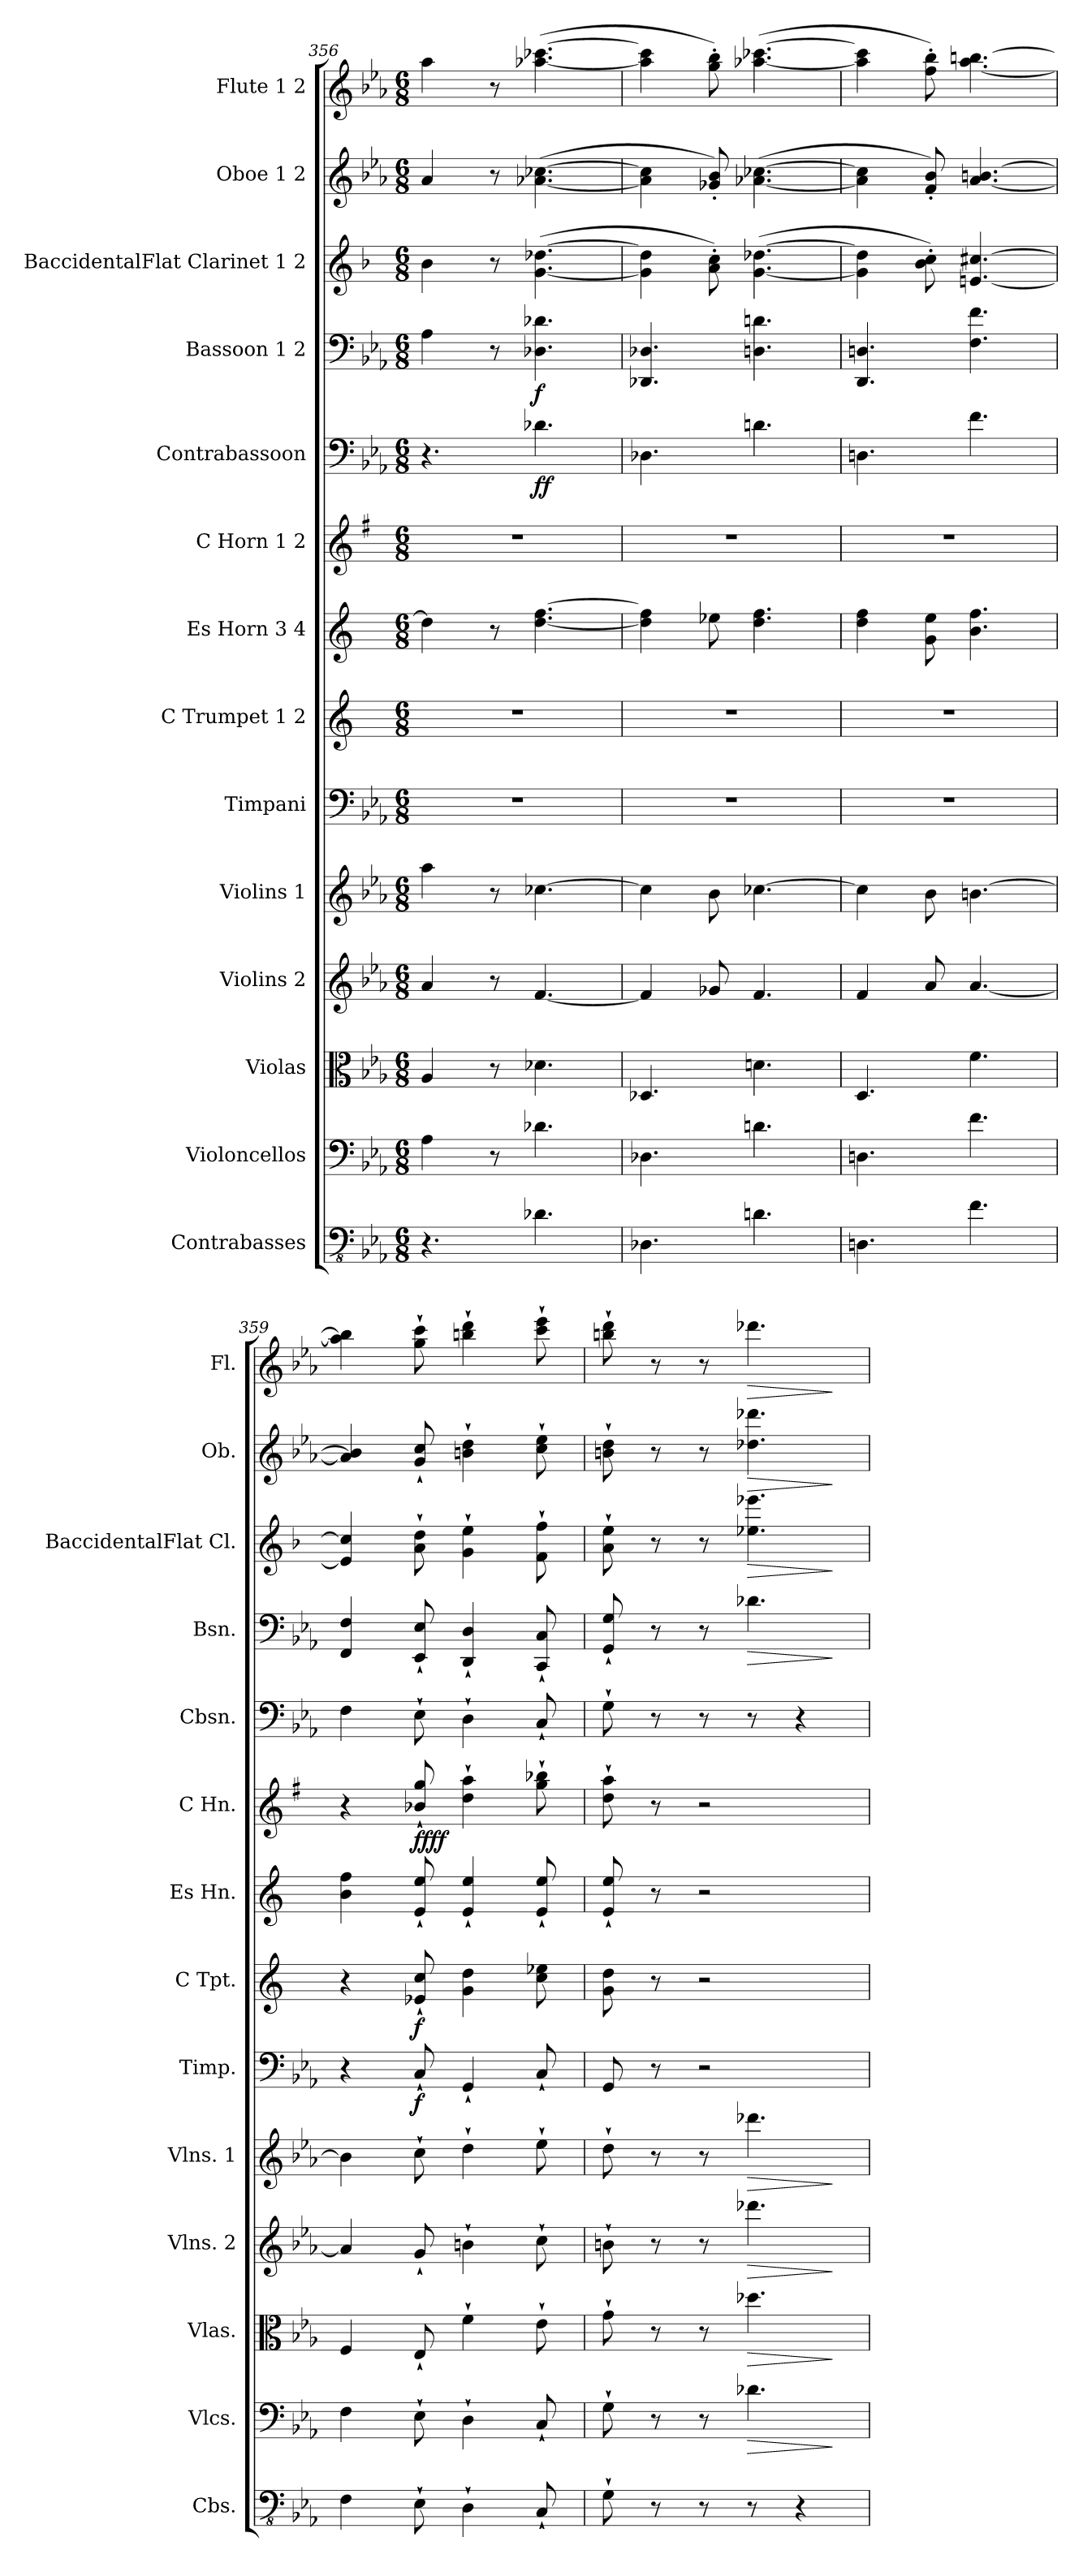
**kern	**kern	**dynam	**kern	**dynam	**kern	**dynam	**kern	**dynam	**kern	**dynam	**kern	**dynam	**kern	**kern	**dynam	**kern	**dynam	**kern	**dynam	**kern	**dynam	**kern	**dynam	**kern	**dynam
*part14	*part13	*part13	*part12	*part12	*part11	*part11	*part10	*part10	*part9	*part9	*part8	*part8	*part7	*part6	*part6	*part5	*part5	*part4	*part4	*part3	*part3	*part2	*part2	*part1	*part1
*staff14	*staff13	*staff13	*staff12	*staff12	*staff11	*staff11	*staff10	*staff10	*staff9	*staff9	*staff8	*staff8	*staff7	*staff6	*staff6	*staff5	*staff5	*staff4	*staff4	*staff3	*staff3	*staff2	*staff2	*staff1	*staff1
*I"Contrabasses	*I"Violoncellos	*	*I"Violas	*	*I"Violins 2	*	*I"Violins 1	*	*I"Timpani	*	*I"C Trumpet 1 2	*	*I"Es Horn 3 4	*I"C Horn 1 2	*	*I"Contrabassoon	*	*I"Bassoon 1 2	*	*I"BaccidentalFlat Clarinet 1 2	*	*I"Oboe 1 2	*	*I"Flute  1 2	*
*I'Cbs.	*I'Vlcs.	*	*I'Vlas.	*	*I'Vlns. 2	*	*I'Vlns. 1	*	*I'Timp.	*	*I'C Tpt.	*	*I'Es Hn.	*I'C Hn.	*	*I'Cbsn.	*	*I'Bsn.	*	*I'BaccidentalFlat Cl.	*	*I'Ob.	*	*I'Fl.	*
*clefFv4	*clefF4	*	*clefC3	*	*clefG2	*	*clefG2	*	*clefF4	*	*clefG2	*	*clefG2	*clefG2	*	*clefF4	*	*clefF4	*	*clefG2	*	*clefG2	*	*clefG2	*
*	*	*	*	*	*	*	*	*	*	*	*	*	*ITrd5c9	*ITrd4c7	*	*ITrd7c12	*	*	*	*ITrd1c2	*	*	*	*	*
*k[b-e-a-]	*k[b-e-a-]	*	*k[b-e-a-]	*	*k[b-e-a-]	*	*k[b-e-a-]	*	*k[b-e-a-]	*	*k[]	*	*k[b-e-a-]	*k[]	*	*k[b-e-a-]	*	*k[b-e-a-]	*	*k[b-e-a-]	*	*k[b-e-a-]	*	*k[b-e-a-]	*
*M6/8	*M6/8	*	*M6/8	*	*M6/8	*	*M6/8	*	*M6/8	*	*M6/8	*	*M6/8	*M6/8	*	*M6/8	*	*M6/8	*	*M6/8	*	*M6/8	*	*M6/8	*
=356	=356	=356	=356	=356	=356	=356	=356	=356	=356	=356	=356	=356	=356	=356	=356	=356	=356	=356	=356	=356	=356	=356	=356	=356	=356
4.r	4A-\	.	4A-/	.	4a-/	.	4aa-\	.	2.r	.	2.r	.	4f\]	2.r	.	4.r	.	4A-\	.	4a-\	.	4a-/	.	4aa-\	.
.	8r	.	8r	.	8r	.	8r	.	.	.	.	.	8r	.	.	.	.	8r	.	8r	.	8r	.	8r	.
!	!	!	!	!	!	!	!	!	!	!	!	!	!	!	!	!	!LO:DY:b	!	!LO:DY:b	!	!	!	!	!	!
4.D-X\	4.d-X\	.	4.d-X\	.	[4.f/	.	[4.cc-X\	.	.	.	.	.	[4.f\ [4.a-\	.	.	4.D-X\	ff	4.D-X\ 4.d-X\	f	(>[4.f\ [4.cc-X\	.	(>[4.a-X\ [4.cc-X\	.	(>[4.aa-X\ [4.ccc-X\	.
=357	=357	=357	=357	=357	=357	=357	=357	=357	=357	=357	=357	=357	=357	=357	=357	=357	=357	=357	=357	=357	=357	=357	=357	=357	=357
4.DD-X\	4.D-X\	.	4.D-X/	.	4f/]	.	4cc-\]	.	2.r	.	2.r	.	4f\] 4a-\]	2.r	.	4.DD-X\	.	4.DD-X/ 4.D-X/	.	4f\] 4cc-\]	.	4a-\] 4cc-\]	.	4aa-\] 4ccc-\]	.
.	.	.	.	.	8g-X/	.	8b-\	.	.	.	.	.	8g-X\	.	.	.	.	.	.	8g\' 8b-\')	.	8g-X/' 8b-/')	.	8gg\' 8bb-\')	.
4.Dn\	4.dn\	.	4.dn\	.	4.f/	.	[4.cc-X\	.	.	.	.	.	4.f\ 4.a-\	.	.	4.Dn\	.	4.Dn\ 4.dn\	.	(>[4.f\ [4.cc-X\	.	(>[4.a-X\ [4.cc-X\	.	(>[4.aa-X\ [4.ccc-X\	.
!!LO:PB:g=z
=358	=358	=358	=358	=358	=358	=358	=358	=358	=358	=358	=358	=358	=358	=358	=358	=358	=358	=358	=358	=358	=358	=358	=358	=358	=358
4.DDn\	4.Dn\	.	4.D/	.	4f/	.	4cc-\]	.	2.r	.	2.r	.	4f\ 4a-\	2.r	.	4.DDn\	.	4.DD/ 4.Dn/	.	4f\] 4cc-\]	.	4a-\] 4cc-\]	.	4aa-\] 4ccc-\]	.
.	.	.	.	.	8a-/	.	8b-\	.	.	.	.	.	8B-\ 8g\	.	.	.	.	.	.	8a-\' 8b-\')	.	8f/' 8b-/')	.	8ff\' 8bb-\')	.
4.F\	4.f\	.	4.f\	.	[4.a-/	.	[4.bn\	.	.	.	.	.	4.d\ 4.a-\	.	.	4.F\	.	4.F\ 4.f\	.	[4.dn/ [4.bn/	.	[4.a-/ [4.bn/	.	[4.aa-\ [4.bbn\	.
=359	=359	=359	=359	=359	=359	=359	=359	=359	=359	=359	=359	=359	=359	=359	=359	=359	=359	=359	=359	=359	=359	=359	=359	=359	=359
4FF\	4F\	.	4F/	.	4a-/]	.	4b\]	.	4r	.	4r	.	4d\ 4a-\	4r	.	4FF\	.	4FF/ 4F/	.	4d/] 4b/]	.	4a-/] 4b/]	.	4aa-\] 4bb\]	.
!	!	!	!	!	!	!	!	!	!	!LO:DY:b	!	!LO:DY:b	!	!	!LO:DY:b	!	!	!	!	!	!	!	!	!	!
!	!	!	!	!	!	!	!	!	!	!	!	!	!	!	!LO:DY:n=1:b	!	!	!	!	!	!	!	!	!	!
8EE-`\	8E-`\	.	8E-`/	.	8g`/	.	8cc`\	.	8C`/	f	8e-X/` 8cc/`	f	8G/` 8g/`	8e-X/` 8cc/`	ff ff	8EE-`\	.	8EE-/` 8E-/`	.	8g\` 8cc\`	.	8g/` 8cc/`	.	8gg\` 8ccc\`	.
4DD`\	4D`\	.	4f`\	.	4bn`\	.	4dd`\	.	4GG`/	.	4g\ 4dd\	.	4G/` 4g/`	4g\` 4dd\`	.	4DD`\	.	4DD/` 4D/`	.	4f\` 4dd\`	.	4bn\` 4dd\`	.	4bbn\` 4ddd\`	.
8CC`/	8C`/	.	8e-`\	.	8cc`\	.	8ee-`\	.	8C`/	.	8cc\ 8ee-X\	.	8G/` 8g/`	8cc\` 8ee-X\`	.	8CC`/	.	8CC/` 8C/`	.	8e-\` 8ee-\`	.	8cc\` 8ee-\`	.	8ccc\` 8eee-\`	.
=360	=360	=360	=360	=360	=360	=360	=360	=360	=360	=360	=360	=360	=360	=360	=360	=360	=360	=360	=360	=360	=360	=360	=360	=360	=360
8GG`\	8G`\	.	8g`\	.	8bn`\	.	8dd`\	.	8GG/	.	8g\ 8dd\	.	8G/` 8g/`	8g\` 8dd\`	.	8GG`\	.	8GG/` 8G/`	.	8g\` 8dd\`	.	8bn\` 8dd\`	.	8bbn\` 8ddd\`	.
8r	8r	.	8r	.	8r	.	8r	.	8r	.	8r	.	8r	8r	.	8r	.	8r	.	8r	.	8r	.	8r	.
8r	8r	.	8r	.	8r	.	8r	.	2r	.	2r	.	2r	2r	.	8r	.	8r	.	8r	.	8r	.	8r	.
!	!	!LO:HP:b	!	!LO:HP:b	!	!LO:HP:b	!	!LO:HP:b	!	!	!	!	!	!	!	!	!	!	!LO:HP:b	!	!LO:HP:b	!	!LO:HP:b	!	!LO:HP:b
8r	4.d-X\	>	4.dd-X\	>	4.ddd-X\	>	4.ddd-X\	>	.	.	.	.	.	.	.	8r	.	4.d-X\	>	4.dd-X\ 4.ddd-X\	>	4.dd-X\ 4.ddd-X\	>	4.ddd-X\	>
4r	.	.	.	.	.	.	.	.	.	.	.	.	.	.	.	4r	.	.	.	.	.	.	.	.	.
.	.	]	.	]	.	]	.	]	.	.	.	.	.	.	.	.	.	.	]	.	]	.	]	.	]
=	=	=	=	=	=	=	=	=	=	=	=	=	=	=	=	=	=	=	=	=	=	=	=	=	=
*-	*-	*-	*-	*-	*-	*-	*-	*-	*-	*-	*-	*-	*-	*-	*-	*-	*-	*-	*-	*-	*-	*-	*-	*-	*-
